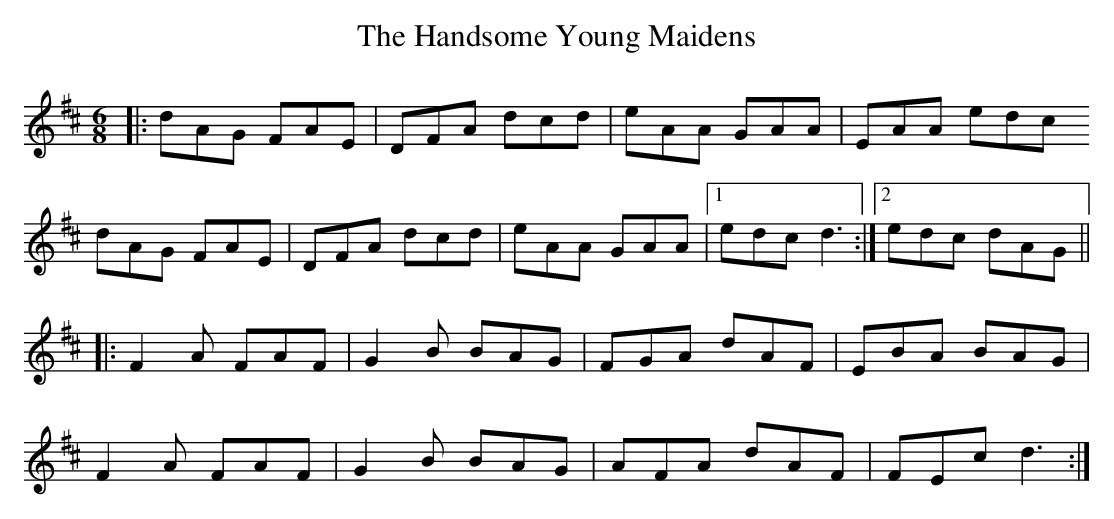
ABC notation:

X:1
T: The Handsome Young Maidens
M: 6/8
L: 1/8
K: Dmaj
|:dAG FAE|DFA dcd|eAA GAA|EAA edc
dAG FAE|DFA dcd|eAA GAA|1 edc d3:|2 edc dAG||
|:F2 A FAF|G2 B BAG|FGA dAF|EBA BAG|
F2 A FAF|G2 B BAG|AFA dAF|FEc d3:|
